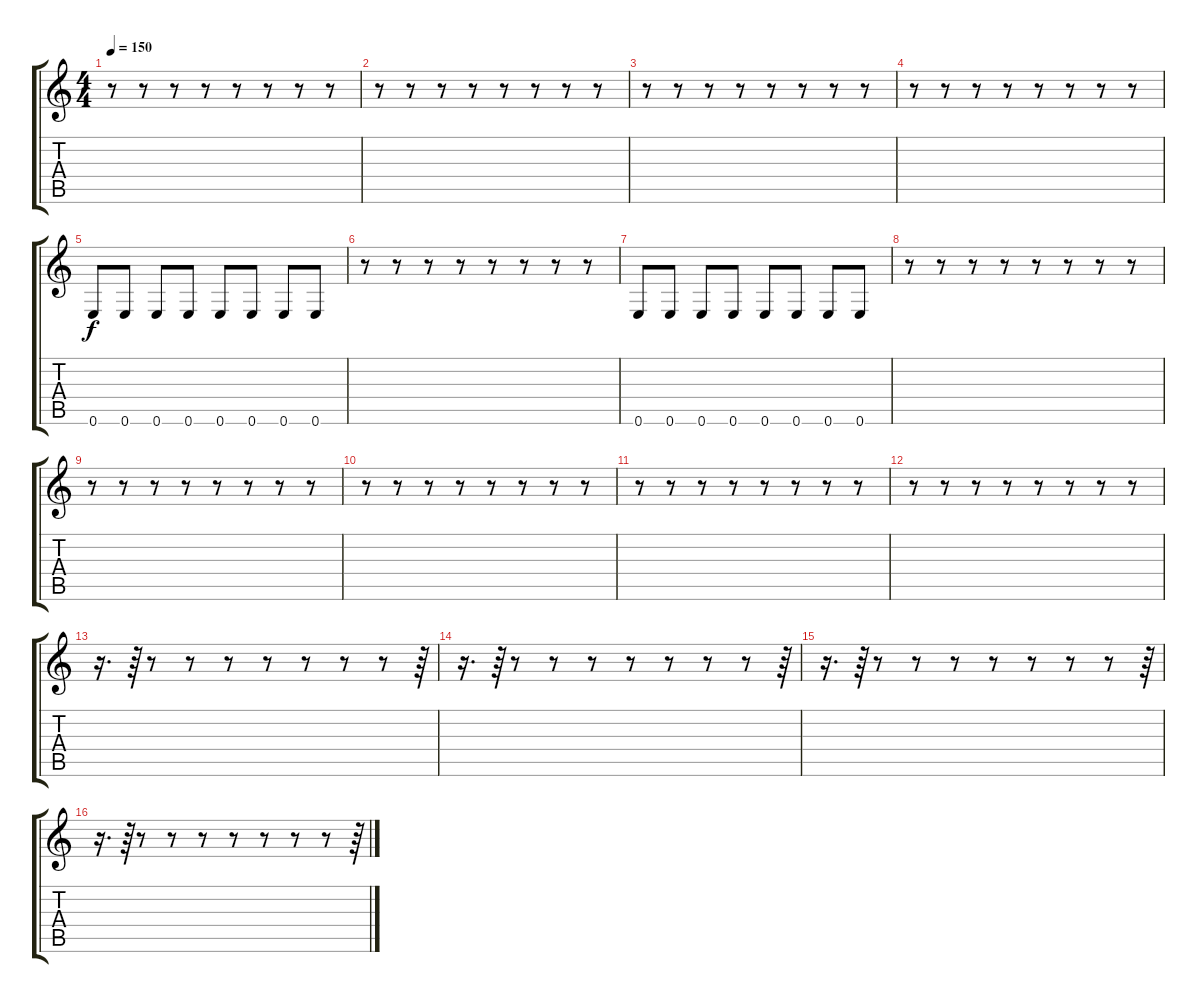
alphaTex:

\track "" {instrument acousticguitarnylon}
\staff {score tabs}
\tuning (E4 B3 G3 D3 A2 E2) {hide}
\ts (4 4)
\tempo 150
\clef g2
\ks c
r.8{dy f} r.8 r.8 r.8 r.8 r.8 r.8 r.8 |
r.8 r.8 r.8 r.8 r.8 r.8 r.8 r.8 |
r.8 r.8 r.8 r.8 r.8 r.8 r.8 r.8 |
r.8 r.8 r.8 r.8 r.8 r.8 r.8 r.8 |
0.6.8 0.6.8 0.6.8 0.6.8 0.6.8 0.6.8 0.6.8 0.6.8 |
r.8 r.8 r.8 r.8 r.8 r.8 r.8 r.8 |
0.6.8 0.6.8 0.6.8 0.6.8 0.6.8 0.6.8 0.6.8 0.6.8 |
r.8 r.8 r.8 r.8 r.8 r.8 r.8 r.8 |
r.8 r.8 r.8 r.8 r.8 r.8 r.8 r.8 |
r.8 r.8 r.8 r.8 r.8 r.8 r.8 r.8 |
r.8 r.8 r.8 r.8 r.8 r.8 r.8 r.8 |
r.8 r.8 r.8 r.8 r.8 r.8 r.8 r.8 |
r.16{d} r.64 r.8 r.8 r.8 r.8 r.8 r.8 r.8 r.64 |
r.16{d} r.64 r.8 r.8 r.8 r.8 r.8 r.8 r.8 r.64 |
r.16{d} r.64 r.8 r.8 r.8 r.8 r.8 r.8 r.8 r.64 |
r.16{d} r.64 r.8 r.8 r.8 r.8 r.8 r.8 r.8 r.64
